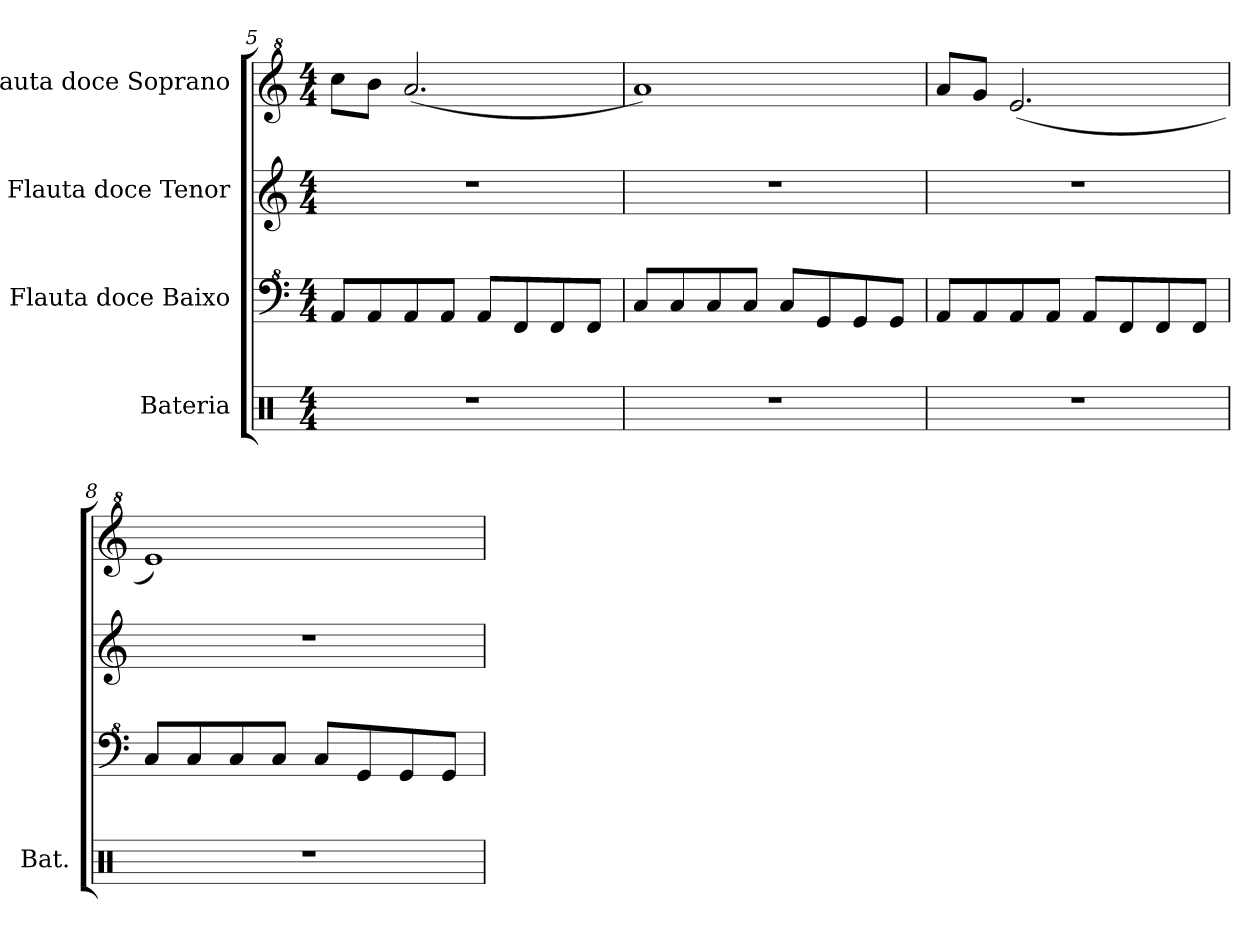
**kern	**kern	**kern	**kern
*part4	*part3	*part2	*part1
*staff4	*staff3	*staff2	*staff1
*I"Bateria	*I"Flauta doce Baixo	*I"Flauta doce Tenor	*I"Flauta doce Soprano
*I'Bat.	*	*	*
!!LO:LB:g=z
*clefX	*clefF^4	*clefG2	*clefG^2
*k[]	*k[]	*k[]	*k[]
*M4/4	*M4/4	*M4/4	*M4/4
=5	=5	=5	=5
1r	8A/L	1r	8ccc\L
.	8A/	.	8bb\J
.	8A/	.	(2.aa/
.	8A/J	.	.
.	8A/L	.	.
.	8F/	.	.
.	8F/	.	.
.	8F/J	.	.
=6	=6	=6	=6
1r	8c/L	1r	1aa)
.	8c/	.	.
.	8c/	.	.
.	8c/J	.	.
.	8c/L	.	.
.	8G/	.	.
.	8G/	.	.
.	8G/J	.	.
=7	=7	=7	=7
1r	8A/L	1r	8aa/L
.	8A/	.	8gg/J
.	8A/	.	(2.ee/
.	8A/J	.	.
.	8A/L	.	.
.	8F/	.	.
.	8F/	.	.
.	8F/J	.	.
=8	=8	=8	=8
1r	8c/L	1r	1ee)
.	8c/	.	.
.	8c/	.	.
.	8c/J	.	.
.	8c/L	.	.
.	8G/	.	.
.	8G/	.	.
.	8G/J	.	.
=	=	=	=
*-	*-	*-	*-
